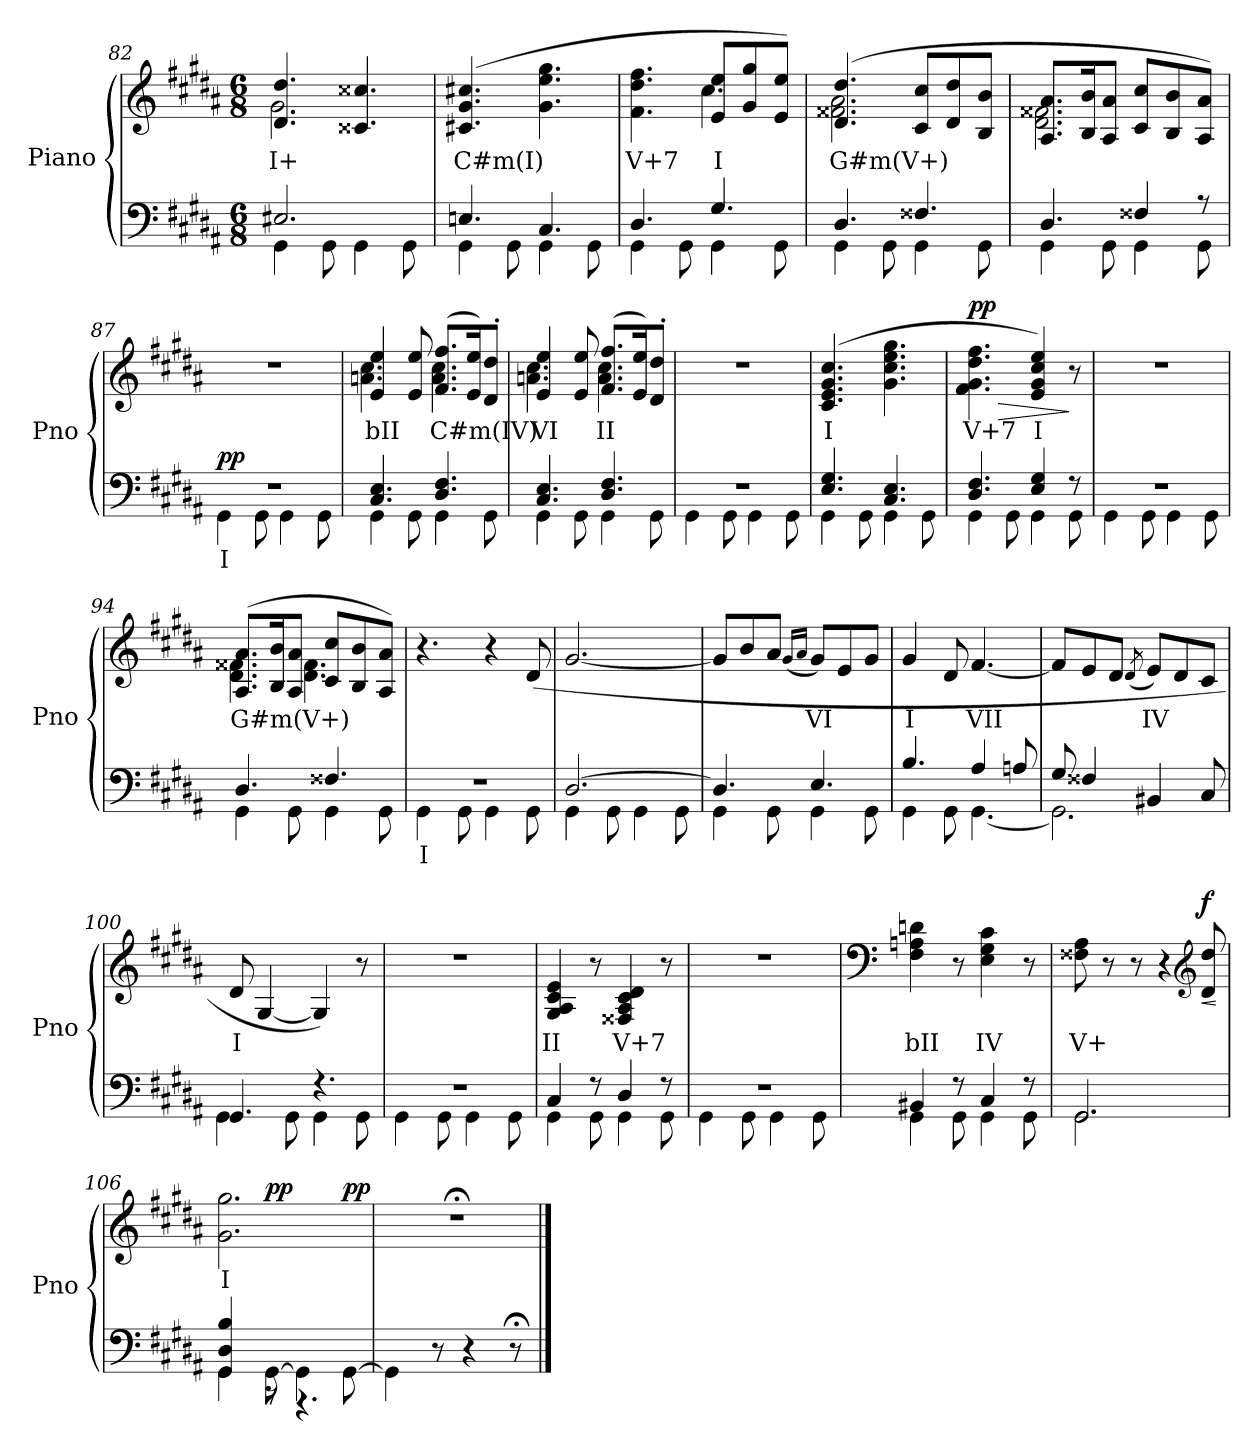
**kern	**text	**kern	**text	**dynam
*part1	*part1	*part1	*part1	*part1
*staff2	*staff2	*staff1	*staff1	*staff1/2
*I"Piano	*	*	*	*
*I'Pno	*	*	*	*
!!LO:LB:g=z
*clefF4	*	*clefG2	*	*
*k[f#c#g#d#a#]	*	*k[f#c#g#d#a#]	*	*
*M6/8	*	*M6/8	*	*
=82	=82	=82	=82	=82
*^	*	*	*	*
!	!	!	!	!LO:LY:b	!
*	*	*	*^	*	*
2.E#X/	4GG#\	.	4.d#/ 4.dd#/	2.g#\	I+	.
.	8GG#\	.	.	.	.	.
.	4GG#\	.	4.c##X/ 4.cc##X/	.	.	.
.	8GG#\	.	.	.	.	.
*	*	*	*v	*v	*	*
!!LO:PB:g=z
=83	=83	=83	=83	=83	=83
!	!	!	!	!LO:LY:b	!
4.En/	4GG#\	.	(>4.c#X/ 4.g#/ 4.cc#X/	C#m(I)	.
.	8GG#\	.	.	.	.
4.C#/	4GG#\	.	4.g#\ 4.ee\ 4.gg#\	.	.
.	8GG#\	.	.	.	.
=84	=84	=84	=84	=84	=84
!	!	!	!	!LO:LY:b	!
*	*	*	*^	*	*
4.D#/	4GG#\	.	4.f#\ 4.dd#\ 4.ff#\	4.ryy	V+7	.
.	8GG#\	.	.	.	.	.
!	!	!	!	!	!LO:LY:b	!
4.G#/	4GG#\	.	8e/ 8ee/L	4.cc#\	I	.
.	.	.	8g#/ 8gg#/	.	.	.
.	8GG#\	.	8e/ 8ee/J)	.	.	.
=85	=85	=85	=85	=85	=85	=85
!	!	!	!	!	!LO:LY:b	!
4.D#/	4GG#\	.	(>4.d#/ 4.dd#/	2.f##X\ 2.a#\	G#m(V+)	.
.	8GG#\	.	.	.	.	.
4.F##X/	4GG#\	.	8c#/ 8cc#/L	.	.	.
.	.	.	8d#/ 8dd#/	.	.	.
.	8GG#\	.	8B/ 8b/J	.	.	.
=86	=86	=86	=86	=86	=86	=86
4.D#/	4GG#\	.	8.A#/ 8.a#/L	2.d#\ 2.f##X\	.	.
.	.	.	16B/ 16b/K	.	.	.
.	8GG#\	.	8A#/ 8a#/J	.	.	.
4F##X/	4GG#\	.	8c#/ 8cc#/L	.	.	.
.	.	.	8B/ 8b/	.	.	.
8r	8GG#\	.	8A#/ 8a#/J)	.	.	.
*	*	*	*v	*v	*	*
=87	=87	=87	=87	=87	=87
!	!	!LO:LY:b	!	!	!LO:DY:a=2
2.r	4GG#\	I	2.r	.	pp
.	8GG#\	.	.	.	.
.	4GG#\	.	.	.	.
.	8GG#\	.	.	.	.
!!LO:LB:g=z
=88	=88	=88	=88	=88	=88
!	!	!	!	!LO:LY:b	!
*	*	*	*^	*	*
4.C#/ 4.E/	4GG#\	.	4e/ 4ee/	4.an\ 4.cc#\	bII	.
.	8GG#\	.	8e/ 8ee/	.	.	.
!	!	!	!	!	!LO:LY:b	!
4.D#/ 4.F#/	4GG#\	.	(>8.f#/ 8.ff#/L	4.a\ 4.cc#\	C#m(IV)	.
.	.	.	16e/ 16ee/K)	.	.	.
.	8GG#\	.	8d#/' 8dd#/'J	.	.	.
!!LO:LB:g=z	!!
=89	=89	=89	=89	=89	=89	=89
!	!	!	!	!	!LO:LY:b	!
4.C#/ 4.E/	4GG#\	.	4e/ 4ee/	4.an\ 4.cc#\	VI	.
.	8GG#\	.	8e/ 8ee/	.	.	.
!	!	!	!	!	!LO:LY:b	!
4.D#/ 4.F#/	4GG#\	.	(>8.f#/ 8.ff#/L	4.a\ 4.cc#\	II	.
.	.	.	16e/ 16ee/K)	.	.	.
.	8GG#\	.	8d#/' 8dd#/'J	.	.	.
*	*	*	*v	*v	*	*
=90	=90	=90	=90	=90	=90
2.r	4GG#\	.	2.r	.	.
.	8GG#\	.	.	.	.
.	4GG#\	.	.	.	.
.	8GG#\	.	.	.	.
=91	=91	=91	=91	=91	=91
!	!	!	!	!LO:LY:b	!
4.E/ 4.G#/	4GG#\	.	(>4.c#/ 4.e/ 4.g#/ 4.cc#/	I	.
.	8GG#\	.	.	.	.
4.C#/ 4.E/	4GG#\	.	4.g#\ 4.cc#\ 4.ee\ 4.gg#\	.	.
.	8GG#\	.	.	.	.
=92	=92	=92	=92	=92	=92
!	!	!	!	!LO:LY:b	!LO:HP:b
!	!	!	!	!	!LO:DY:n=1:b
4.D#/ 4.F#/	4GG#\	.	4.f#\ 4.g#\ 4.dd#\ 4.ff#\	V+7	> pp
.	8GG#\	.	.	.	.
!	!	!	!	!LO:LY:b	!
4E/ 4G#/	4GG#\	.	4e/ 4g#/ 4cc#/ 4ee/)	I	.
8r	8GG#\	.	8r	.	]
=93	=93	=93	=93	=93	=93
2.r	4GG#\	.	2.r	.	.
.	8GG#\	.	.	.	.
.	4GG#\	.	.	.	.
.	8GG#\	.	.	.	.
=94	=94	=94	=94	=94	=94
!	!	!	!	!LO:LY:b	!
*	*	*	*^	*	*
4.D#/	4GG#\	.	(>8.A#/ 8.a#/L	4.d#\ 4.f##X\	G#m(V+)	.
.	.	.	16B/ 16b/K	.	.	.
.	8GG#\	.	8A#/ 8a#/J	.	.	.
4.F##X/	4GG#\	.	8c#/ 8cc#/L	4.d#\ 4.f##\	.	.
.	.	.	8B/ 8b/	.	.	.
.	8GG#\	.	8A#/ 8a#/J)	.	.	.
*	*	*	*v	*v	*	*
!!LO:LB:g=z
=95	=95	=95	=95	=95	=95
!	!	!LO:LY:b	!	!	!
2.r	4GG#\	I	4.r	.	.
.	8GG#\	.	.	.	.
.	4GG#\	.	4r	.	.
.	8GG#\	.	(>8d#/	.	.
=96	=96	=96	=96	=96	=96
[2.D#/	4GG#\	.	[2.g#/	.	.
.	8GG#\	.	.	.	.
.	4GG#\	.	.	.	.
.	8GG#\	.	.	.	.
=97	=97	=97	=97	=97	=97
4.D#/]	4GG#\	.	8g#/L]	.	.
.	.	.	8b/	.	.
.	8GG#\	.	8a#/J	.	.
.	.	.	(<16qg#/LL	.	.
.	.	.	16qa#/JJ	.	.
!	!	!	!	!LO:LY:b	!
4.E/	4GG#\	.	8g#/L)	VI	.
.	.	.	8e/	.	.
.	8GG#\	.	8g#/J	.	.
=98	=98	=98	=98	=98	=98
!	!	!	!	!LO:LY:b	!
4.B/	4GG#\	.	4g#/	I	.
.	8GG#\	.	8d#/	.	.
!	!	!	!	!LO:LY:b	!
4A#/	[4.GG#\	.	[4.f#/	VII	.
8An/	.	.	.	.	.
=99	=99	=99	=99	=99	=99
8G#/	2.GG#\]	.	8f#/L]	.	.
4F##X/	.	.	8e/	.	.
.	.	.	8d#/J	.	.
.	.	.	(<8qd#/	.	.
!	!	!	!	!LO:LY:b	!
4BB#X/	.	.	8e/L)	IV	.
.	.	.	8d#/	.	.
8C#/	.	.	8c#/J	.	.
=100	=100	=100	=100	=100	=100
!	!	!	!	!LO:LY:b	!
4.GG#/	4GG#\	.	8d#/	I	.
.	.	.	[4G#/	.	.
.	8GG#\	.	.	.	.
4.r	4GG#\	.	4G#/])	.	.
.	8GG#\	.	8r	.	.
!!LO:LB:g=z
=101	=101	=101	=101	=101	=101
2.r	4GG#\	.	2.r	.	.
.	8GG#\	.	.	.	.
.	4GG#\	.	.	.	.
.	8GG#\	.	.	.	.
=102	=102	=102	=102	=102	=102
!	!	!	!	!LO:LY:b	!
4C#/	4GG#\	.	4G#/ 4A#/ 4c#/ 4e/	II	.
8r	8GG#\	.	8r	.	.
!	!	!	!	!LO:LY:b	!
4D#/	4GG#\	.	4F##X/ 4A#/ 4c#/ 4d#/	V+7	.
8r	8GG#\	.	8r	.	.
=103	=103	=103	=103	=103	=103
2.r	4GG#\	.	2.r	.	.
.	8GG#\	.	.	.	.
.	4GG#\	.	.	.	.
.	8GG#\	.	.	.	.
=104	=104	=104	=104	=104	=104
*	*	*	*clefF4	*	*
!	!	!	!	!LO:LY:b	!
4BB#X/	4GG#\	.	4F#\ 4An\ 4dn\	bII	.
8r	8GG#\	.	8r	.	.
!	!	!	!	!LO:LY:b	!
4C#/	4GG#\	.	4E\ 4G#\ 4c#\	IV	.
8r	8GG#\	.	8r	.	.
=105	=105	=105	=105	=105	=105
!	!	!	!	!LO:LY:b	!
2.GG#/	2.GG#\	.	8F##X\ 8A#\	V+	.
.	.	.	8r	.	.
.	.	.	8r	.	.
.	.	.	4r	.	.
*	*	*	*clefG2	*	*
!	!	!	!	!	!LO:HP:b
!	!	!	!	!	!LO:DY:n=1:b
.	.	.	8d#/ 8dd#/	.	< f
*v	*v	*	*	*	*
.	.	.	.	[
=106	=106	=106	=106	=106
*^	*	*	*	*
!	!	!	!	!LO:LY:b	!
4GG#\	4GG#/ 4D#/ 4B/	.	2.g#\ 2.gg#\	I	.
!	!	!	!	!	!LO:DY:b=2
[8GG#\	8r	.	.	.	pp
4GG#\]	4.r	.	.	.	.
!	!	!	!	!	!LO:DY:b=2
[8GG#\	.	.	.	.	pp
*v	*v	*	*	*	*
=107	=107	=107	=107	=107
4GG#\]	.	2.r;<	.	.
8r	.	.	.	.
4r	.	.	.	.
8r;<	.	.	.	.
==	==	==	==	==
*-	*-	*-	*-	*-
